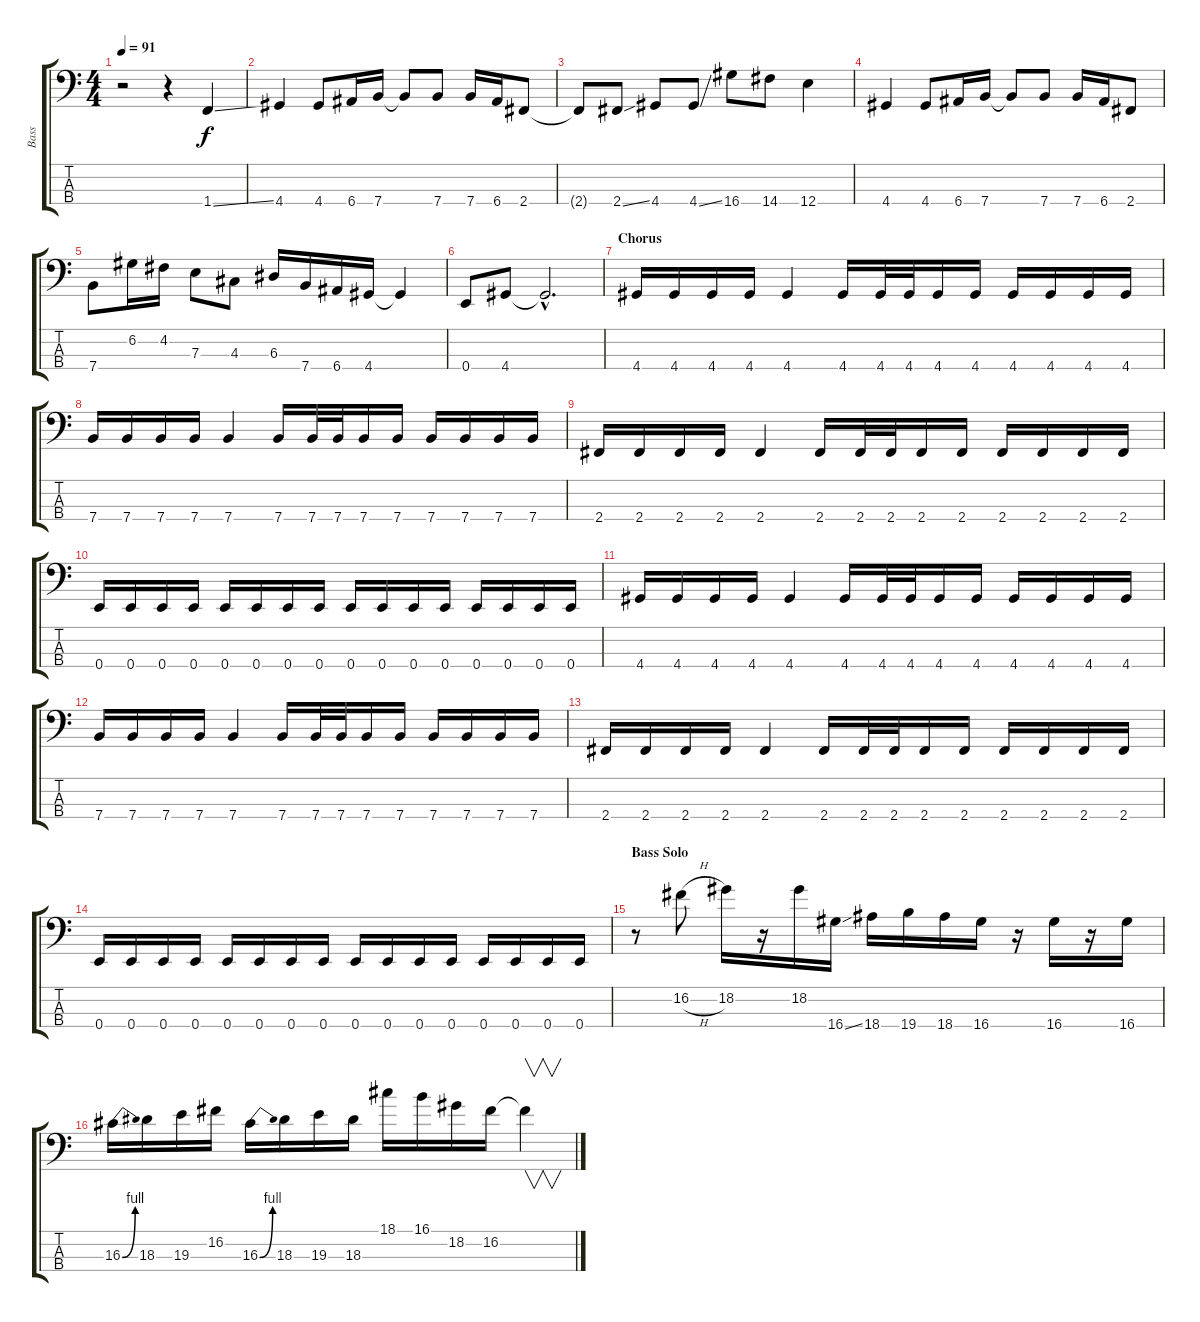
\track ("Bass" "Bass") {instrument electricbasspick}
\staff {score tabs}
\tuning (G2 D2 A1 E1) {hide}
\ts (4 4)
\tempo 91
\clef f4
\ks c
r.2{dy f} r.4 1.4{ss}.4 |
4.4.4 4.4.8 6.4.16 7.4.16 7.4{t}.8 7.4.8 7.4.16 6.4.16 2.4.8 |
2.4{t}.8 2.4{ss}.8 4.4.8 4.4{ss}.8 16.4.8 14.4.8 12.4.4 |
4.4.4 4.4.8 6.4.16 7.4.16 7.4{t}.8 7.4.8 7.4.16 6.4.16 2.4.8 |
7.4.8 6.2.16 4.2.16 7.3.8 4.3.8 6.3.16 7.4.16 6.4.16 4.4.16 4.4{t}.4 |
0.4.8 4.4.8 4.4{hac t}.2{d} |
\section ("" "Chorus")
4.4.16 4.4.16 4.4.16 4.4.16 4.4.4 4.4.16 4.4.32 4.4.32 4.4.16 4.4.16 4.4.16 4.4.16 4.4.16 4.4.16 |
7.4.16 7.4.16 7.4.16 7.4.16 7.4.4 7.4.16 7.4.32 7.4.32 7.4.16 7.4.16 7.4.16 7.4.16 7.4.16 7.4.16 |
2.4.16 2.4.16 2.4.16 2.4.16 2.4.4 2.4.16 2.4.32 2.4.32 2.4.16 2.4.16 2.4.16 2.4.16 2.4.16 2.4.16 |
0.4.16 0.4.16 0.4.16 0.4.16 0.4.16 0.4.16 0.4.16 0.4.16 0.4.16 0.4.16 0.4.16 0.4.16 0.4.16 0.4.16 0.4.16 0.4.16 |
4.4.16 4.4.16 4.4.16 4.4.16 4.4.4 4.4.16 4.4.32 4.4.32 4.4.16 4.4.16 4.4.16 4.4.16 4.4.16 4.4.16 |
7.4.16 7.4.16 7.4.16 7.4.16 7.4.4 7.4.16 7.4.32 7.4.32 7.4.16 7.4.16 7.4.16 7.4.16 7.4.16 7.4.16 |
2.4.16 2.4.16 2.4.16 2.4.16 2.4.4 2.4.16 2.4.32 2.4.32 2.4.16 2.4.16 2.4.16 2.4.16 2.4.16 2.4.16 |
0.4.16 0.4.16 0.4.16 0.4.16 0.4.16 0.4.16 0.4.16 0.4.16 0.4.16 0.4.16 0.4.16 0.4.16 0.4.16 0.4.16 0.4.16 0.4.16 |
\section ("" "Bass Solo")
r.8{volume 16} 16.2{h}.8 18.2.16 r.16 18.2.16 16.4{ss}.16 18.4.16 19.4.16 18.4.16 16.4.16 r.16 16.4.16 r.16 16.4.16 |
16.3{be (bend 0 0 60 4)}.16 18.3.16 19.3.16 16.2.16 16.3{be (bend 0 0 60 4)}.16 18.3.16 19.3.16 18.3.16 18.1.16 16.1.16 18.2.16 16.2.16 16.2{t}.4{v}
